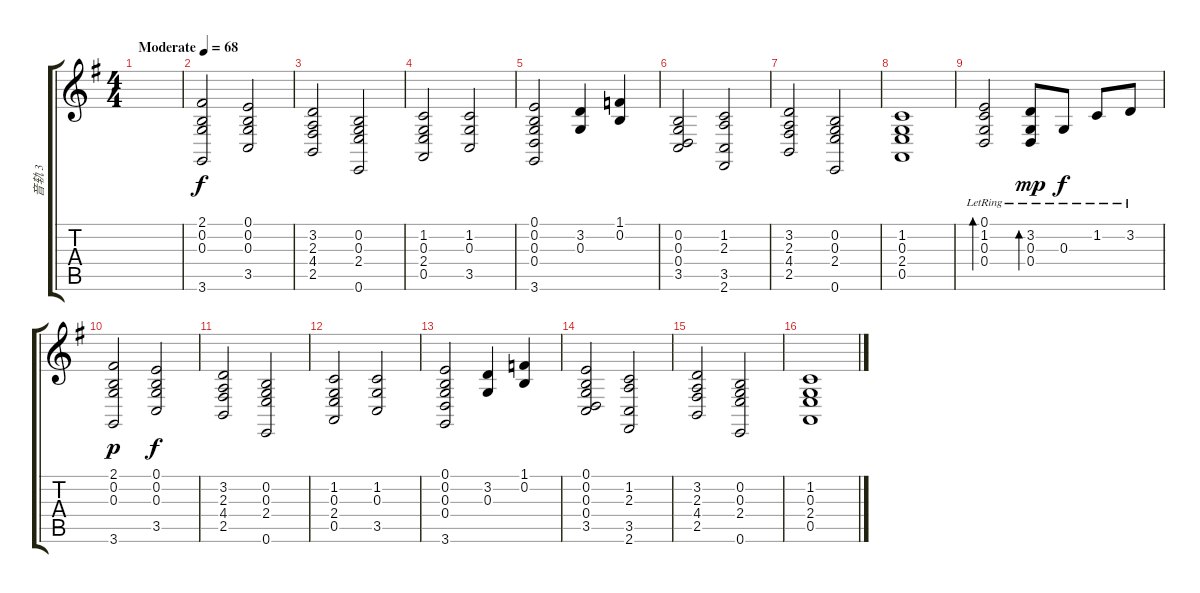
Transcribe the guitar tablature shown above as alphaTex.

\track ("音轨 3" "音轨 3") {instrument synthstrings2}
\staff {score tabs}
\tuning (E4 B3 G3 D3 A2 E2) {hide}
\ts (4 4)
\tempo (68 "Moderate")
\clef g2
\ks g
|
(2.1 0.2 0.3 3.6).2 (0.1 0.2 0.3 3.5).2{dy f} |
(3.2 2.3 4.4 2.5).2 (0.2 0.3 2.4 0.6).2 |
(1.2 0.3 2.4 0.5).2 (1.2 0.3 3.5).2 |
(0.1 0.2 0.3 0.4 3.6).2 (3.2 0.3).4 (1.1 0.2).4 |
(0.2 0.3 0.4 3.5).2 (1.2 2.3 3.5 2.6).2 |
(3.2 2.3 4.4 2.5).2 (0.2 0.3 2.4 0.6).2 |
(1.2 0.3 2.4 0.5).1 |
(0.1{lr} 1.2{lr} 0.3{lr} 0.4{lr}).2{bd 480} (3.2{lr} 0.3{lr} 0.4{lr}).8{bd 480 dy mp} 0.3{lr}.8{dy f} 1.2{lr}.8 3.2{lr}.8 |
(2.1 0.2 0.3 3.6).2{dy p} (0.1 0.2 0.3 3.5).2{dy f} |
(3.2 2.3 4.4 2.5).2 (0.2 0.3 2.4 0.6).2 |
(1.2 0.3 2.4 0.5).2 (1.2 0.3 3.5).2 |
(0.1 0.2 0.3 0.4 3.6).2 (3.2 0.3).4 (1.1 0.2).4 |
(0.1 0.2 0.3 0.4 3.5).2 (1.2 2.3 3.5 2.6).2 |
(3.2 2.3 4.4 2.5).2 (0.2 0.3 2.4 0.6).2 |
(1.2 0.3 2.4 0.5).1
